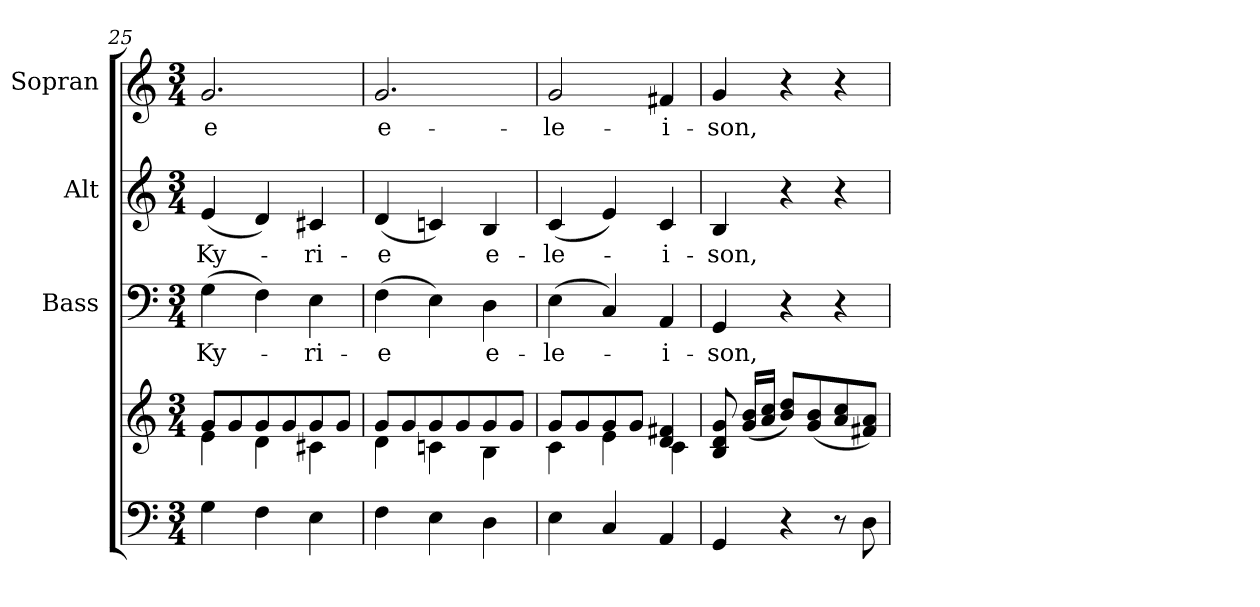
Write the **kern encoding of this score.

**kern	**kern	**kern	**text	**kern	**text	**kern	**text
*part4	*part4	*part3	*part3	*part2	*part2	*part1	*part1
*staff5	*staff4	*staff3	*staff3	*staff2	*staff2	*staff1	*staff1
*	*	*I"Bass	*	*I"Alt	*	*I"Sopran	*
*	*	*I'B.	*	*I'A.	*	*I'S.	*
!!LO:PB:g=z
*clefF4	*clefG2	*clefF4	*	*clefG2	*	*clefG2	*
*k[]	*k[]	*k[]	*	*k[]	*	*k[]	*
*C:	*C:	*C:	*	*C:	*	*C:	*
*M3/4	*M3/4	*M3/4	*	*M3/4	*	*M3/4	*
=25	=25	=25	=25	=25	=25	=25	=25
*	*^	*	*	*	*	*	*
!	!	!	!	!LO:LY:b	!	!LO:LY:b	!	!LO:LY:b
4G\	8g/L	4e\	(>4G\	Ky-	(<4e/	Ky-	2.g/	-e
.	8g/	.	.	.	.	.	.	.
4F\	8g/	4d\	4F\)	.	4d/)	.	.	.
.	8g/	.	.	.	.	.	.	.
!	!	!	!	!LO:LY:b	!	!LO:LY:b	!	!
4E\	8g/	4c#X\	4E\	-ri-	4c#X/	-ri-	.	.
.	8g/J	.	.	.	.	.	.	.
=26	=26	=26	=26	=26	=26	=26	=26	=26
!	!	!	!	!LO:LY:b	!	!LO:LY:b	!	!LO:LY:b
4F\	8g/L	4d\	(>4F\	-e	(<4d/	-e	2.g/	e-
.	8g/	.	.	.	.	.	.	.
4E\	8g/	4cn\	4E\)	.	4cn/)	.	.	.
.	8g/	.	.	.	.	.	.	.
!	!	!	!	!LO:LY:b	!	!LO:LY:b	!	!
4D\	8g/	4B\	4D\	e-	4B/	e-	.	.
.	8g/J	.	.	.	.	.	.	.
=27	=27	=27	=27	=27	=27	=27	=27	=27
!	!	!	!	!LO:LY:b	!	!LO:LY:b	!	!LO:LY:b
4E\	8g/L	4c\	(>4E\	-le-	(<4c/	-le-	2g/	-le-
.	8g/	.	.	.	.	.	.	.
4C/	8g/	4e\	4C/)	.	4e/)	.	.	.
.	8g/J	.	.	.	.	.	.	.
!	!	!	!	!LO:LY:b	!	!LO:LY:b	!	!LO:LY:b
4AA/	4d/ 4f#X/	4c\	4AA/	-i-	4c/	-i-	4f#X/	-i-
=28	=28	=28	=28	=28	=28	=28	=28	=28
!	!	!	!	!LO:LY:b	!	!LO:LY:b	!	!LO:LY:b
*	*v	*v	*	*	*	*	*	*
4GG/	8B/ 8d/ 8g/	4GG/	-son,	4B/	-son,	4g/	-son,
.	(<16g/ 16b/LL	.	.	.	.	.	.
.	16a/ 16cc/JJ	.	.	.	.	.	.
4r	8b/ 8dd/L)	4r	.	4r	.	4r	.
.	(<8g/ 8b/	.	.	.	.	.	.
8r	8a/ 8cc/	4r	.	4r	.	4r	.
8D\	8f#X/ 8a/J)	.	.	.	.	.	.
=	=	=	=	=	=	=	=
*-	*-	*-	*-	*-	*-	*-	*-
